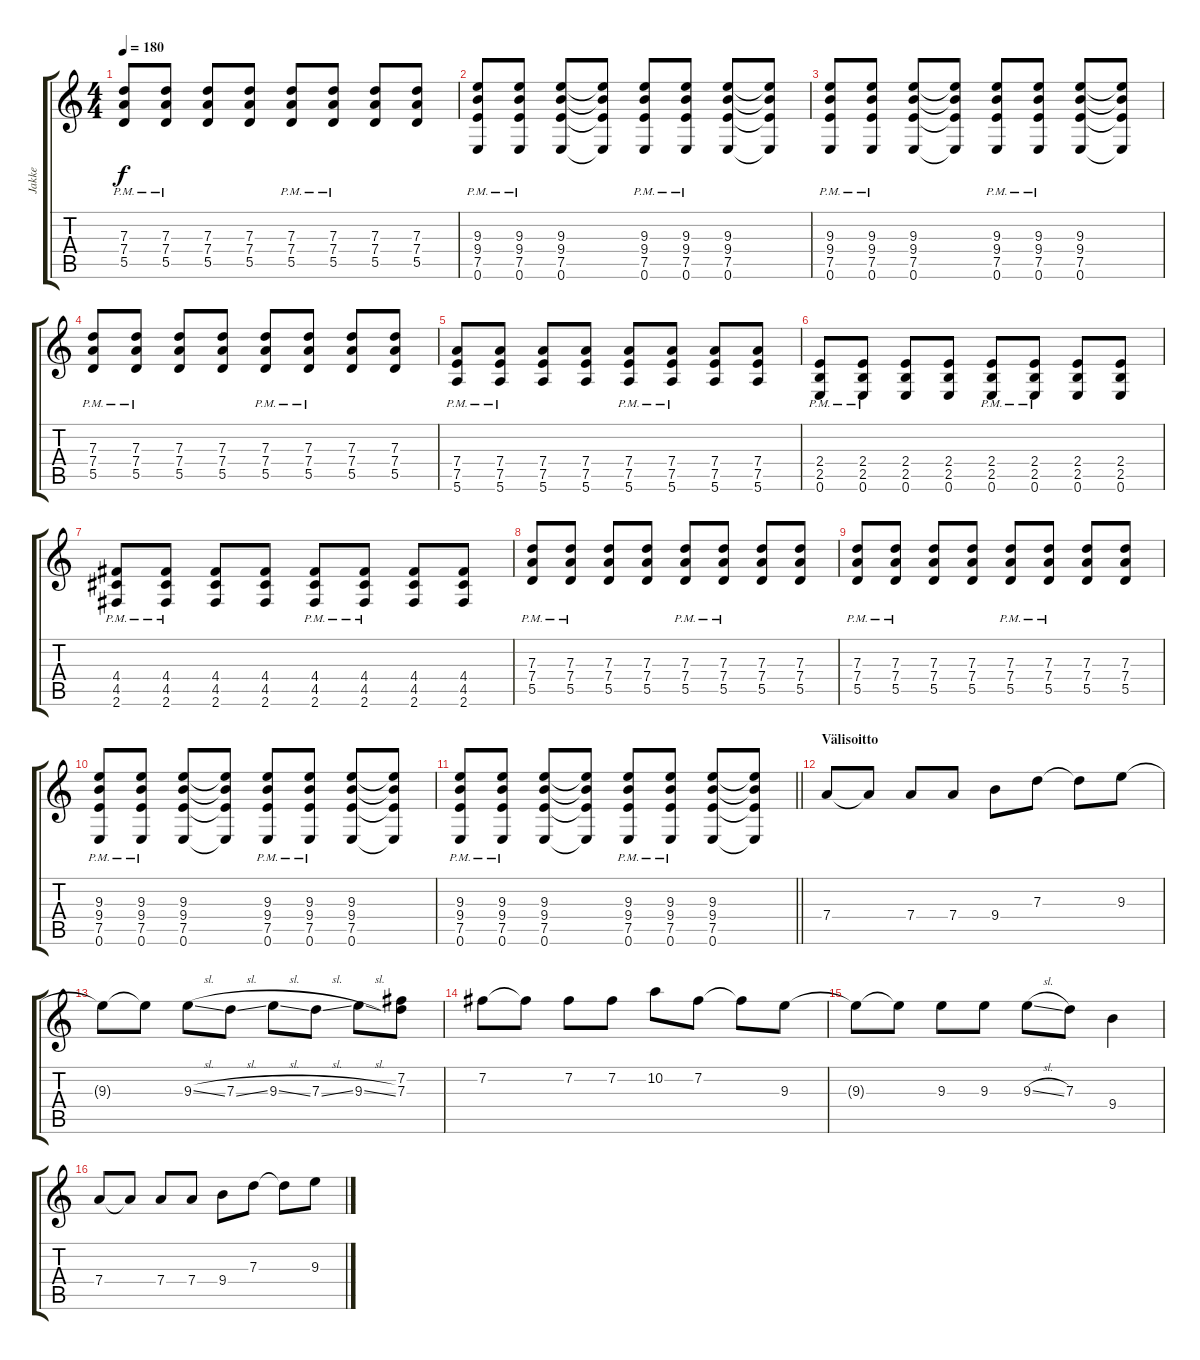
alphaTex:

\track ("Jakke" "Jakke") {instrument overdrivenguitar}
\staff {score tabs}
\tuning (E4 B3 G3 D3 A2 E2) {hide}
\ts (4 4)
\tempo 180
\clef g2
\ks c
(7.3{pm} 7.4{pm} 5.5{pm}).8{dy f} (7.3{pm} 7.4{pm} 5.5{pm}).8 (7.3 7.4 5.5).8 (7.3 7.4 5.5).8 (7.3{pm} 7.4{pm} 5.5{pm}).8 (7.3{pm} 7.4{pm} 5.5{pm}).8 (7.3 7.4 5.5).8 (7.3 7.4 5.5).8 |
(9.3{pm} 9.4{pm} 7.5{pm} 0.6{pm}).8 (9.3{pm} 9.4{pm} 7.5{pm} 0.6{pm}).8 (9.3 9.4 7.5 0.6).8 (9.3{t} 9.4{t} 7.5{t} 0.6{t}).8 (9.3{pm} 9.4{pm} 7.5{pm} 0.6{pm}).8 (9.3{pm} 9.4{pm} 7.5{pm} 0.6{pm}).8 (9.3 9.4 7.5 0.6).8 (9.3{t} 9.4{t} 7.5{t} 0.6{t}).8 |
(9.3{pm} 9.4{pm} 7.5{pm} 0.6{pm}).8 (9.3{pm} 9.4{pm} 7.5{pm} 0.6{pm}).8 (9.3 9.4 7.5 0.6).8 (9.3{t} 9.4{t} 7.5{t} 0.6{t}).8 (9.3{pm} 9.4{pm} 7.5{pm} 0.6{pm}).8 (9.3{pm} 9.4{pm} 7.5{pm} 0.6{pm}).8 (9.3 9.4 7.5 0.6).8 (9.3{t} 9.4{t} 7.5{t} 0.6{t}).8 |
(7.3{pm} 7.4{pm} 5.5{pm}).8 (7.3{pm} 7.4{pm} 5.5{pm}).8 (7.3 7.4 5.5).8 (7.3 7.4 5.5).8 (7.3{pm} 7.4{pm} 5.5{pm}).8 (7.3{pm} 7.4{pm} 5.5{pm}).8 (7.3 7.4 5.5).8 (7.3 7.4 5.5).8 |
(7.4{pm} 7.5{pm} 5.6{pm}).8 (7.4{pm} 7.5{pm} 5.6{pm}).8 (7.4 7.5 5.6).8 (7.4 7.5 5.6).8 (7.4{pm} 7.5{pm} 5.6{pm}).8 (7.4{pm} 7.5{pm} 5.6{pm}).8 (7.4 7.5 5.6).8 (7.4 7.5 5.6).8 |
(2.4{pm} 2.5{pm} 0.6{pm}).8 (2.4{pm} 2.5{pm} 0.6{pm}).8 (2.4 2.5 0.6).8 (2.4 2.5 0.6).8 (2.4{pm} 2.5{pm} 0.6{pm}).8 (2.4{pm} 2.5{pm} 0.6{pm}).8 (2.4 2.5 0.6).8 (2.4 2.5 0.6).8 |
(4.4{pm} 4.5{pm} 2.6{pm}).8 (4.4{pm} 4.5{pm} 2.6{pm}).8 (4.4 4.5 2.6).8 (4.4 4.5 2.6).8 (4.4{pm} 4.5{pm} 2.6{pm}).8 (4.4{pm} 4.5{pm} 2.6{pm}).8 (4.4 4.5 2.6).8 (4.4 4.5 2.6).8 |
(7.3{pm} 7.4{pm} 5.5{pm}).8 (7.3{pm} 7.4{pm} 5.5{pm}).8 (7.3 7.4 5.5).8 (7.3 7.4 5.5).8 (7.3{pm} 7.4{pm} 5.5{pm}).8 (7.3{pm} 7.4{pm} 5.5{pm}).8 (7.3 7.4 5.5).8 (7.3 7.4 5.5).8 |
(7.3{pm} 7.4{pm} 5.5{pm}).8 (7.3{pm} 7.4{pm} 5.5{pm}).8 (7.3 7.4 5.5).8 (7.3 7.4 5.5).8 (7.3{pm} 7.4{pm} 5.5{pm}).8 (7.3{pm} 7.4{pm} 5.5{pm}).8 (7.3 7.4 5.5).8 (7.3 7.4 5.5).8 |
(9.3{pm} 9.4{pm} 7.5{pm} 0.6{pm}).8 (9.3{pm} 9.4{pm} 7.5{pm} 0.6{pm}).8 (9.3 9.4 7.5 0.6).8 (9.3{t} 9.4{t} 7.5{t} 0.6{t}).8 (9.3{pm} 9.4{pm} 7.5{pm} 0.6{pm}).8 (9.3{pm} 9.4{pm} 7.5{pm} 0.6{pm}).8 (9.3 9.4 7.5 0.6).8 (9.3{t} 9.4{t} 7.5{t} 0.6{t}).8 |
\barLineRight lightlight
(9.3{pm} 9.4{pm} 7.5{pm} 0.6{pm}).8 (9.3{pm} 9.4{pm} 7.5{pm} 0.6{pm}).8 (9.3 9.4 7.5 0.6).8 (9.3{t} 9.4{t} 7.5{t} 0.6{t}).8 (9.3{pm} 9.4{pm} 7.5{pm} 0.6{pm}).8 (9.3{pm} 9.4{pm} 7.5{pm} 0.6{pm}).8 (9.3 9.4 7.5 0.6).8 (9.3{t} 9.4{t} 7.5{t} 0.6{t}).8 |
\section ("" "Välisoitto")
7.4.8{volume 16} 7.4{t}.8 7.4.8 7.4.8 9.4.8 7.3.8 7.3{t}.8 9.3.8 |
9.3{t}.8 9.3{t}.8 9.3{sl}.8 7.3{sl}.8 9.3{sl}.8 7.3{sl}.8 9.3{sl}.8 (7.2 7.3).8 |
7.2.8 7.2{t}.8 7.2.8 7.2.8 10.2.8 7.2.8 7.2{t}.8 9.3.8 |
9.3{t}.8 9.3{t}.8 9.3.8 9.3.8 9.3{sl}.8 7.3.8 9.4.4 |
7.4.8 7.4{t}.8 7.4.8 7.4.8 9.4.8 7.3.8 7.3{t}.8 9.3.8
